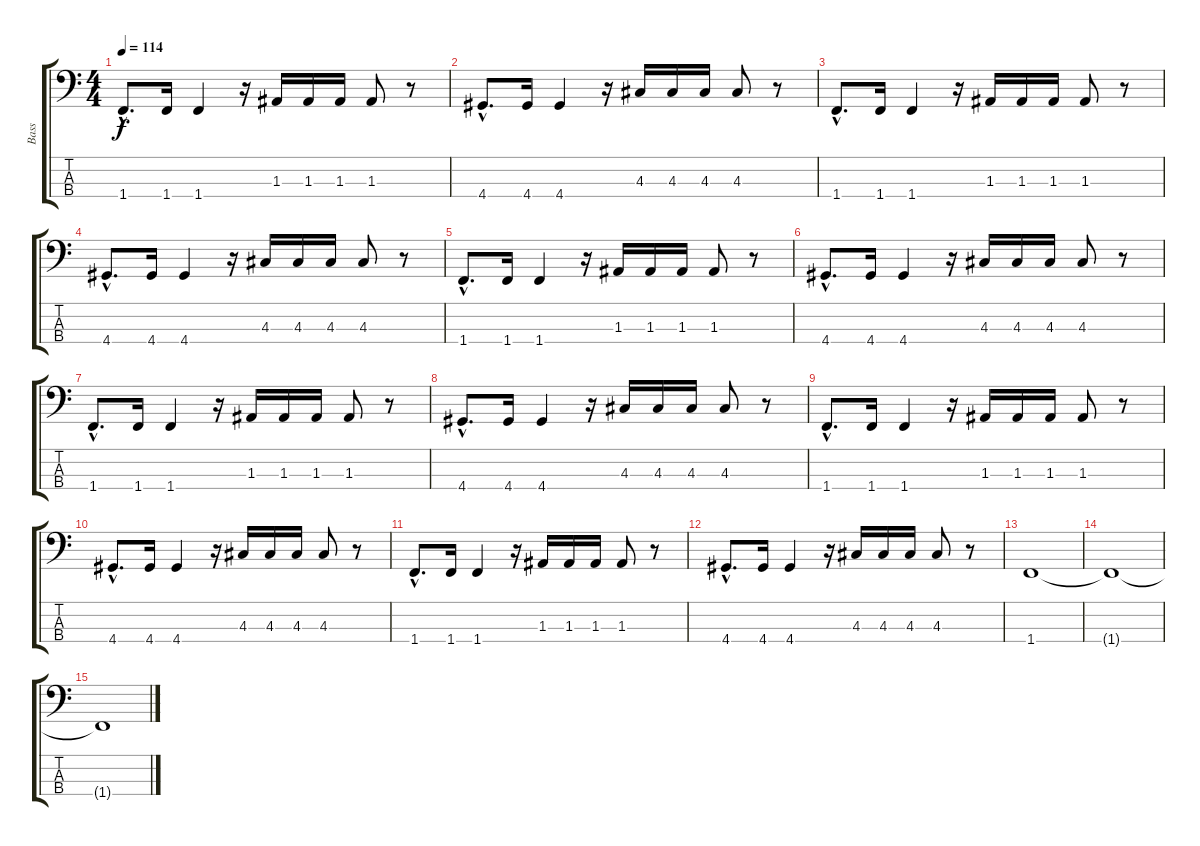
\track ("Bass" "Bass") {instrument electricbasspick}
\staff {score tabs}
\tuning (G2 D2 A1 E1) {hide}
\ts (4 4)
\tempo 114
\clef f4
\ks c
1.4{hac}.8{d dy f} 1.4.16 1.4.4 r.16 1.3.16 1.3.16 1.3.16 1.3.8 r.8 |
4.4{hac}.8{d} 4.4.16 4.4.4 r.16 4.3.16 4.3.16 4.3.16 4.3.8 r.8 |
1.4{hac}.8{d} 1.4.16 1.4.4 r.16 1.3.16 1.3.16 1.3.16 1.3.8 r.8 |
4.4{hac}.8{d} 4.4.16 4.4.4 r.16 4.3.16 4.3.16 4.3.16 4.3.8 r.8 |
1.4{hac}.8{d} 1.4.16 1.4.4 r.16 1.3.16 1.3.16 1.3.16 1.3.8 r.8 |
4.4{hac}.8{d} 4.4.16 4.4.4 r.16 4.3.16 4.3.16 4.3.16 4.3.8 r.8 |
1.4{hac}.8{d} 1.4.16 1.4.4 r.16 1.3.16 1.3.16 1.3.16 1.3.8 r.8 |
4.4{hac}.8{d} 4.4.16 4.4.4 r.16 4.3.16 4.3.16 4.3.16 4.3.8 r.8 |
1.4{hac}.8{d} 1.4.16 1.4.4 r.16 1.3.16 1.3.16 1.3.16 1.3.8 r.8 |
4.4{hac}.8{d} 4.4.16 4.4.4 r.16 4.3.16 4.3.16 4.3.16 4.3.8 r.8 |
1.4{hac}.8{d} 1.4.16 1.4.4 r.16 1.3.16 1.3.16 1.3.16 1.3.8 r.8 |
4.4{hac}.8{d} 4.4.16 4.4.4 r.16 4.3.16 4.3.16 4.3.16 4.3.8 r.8 |
1.4.1 |
1.4{t}.1 |
1.4{t}.1
